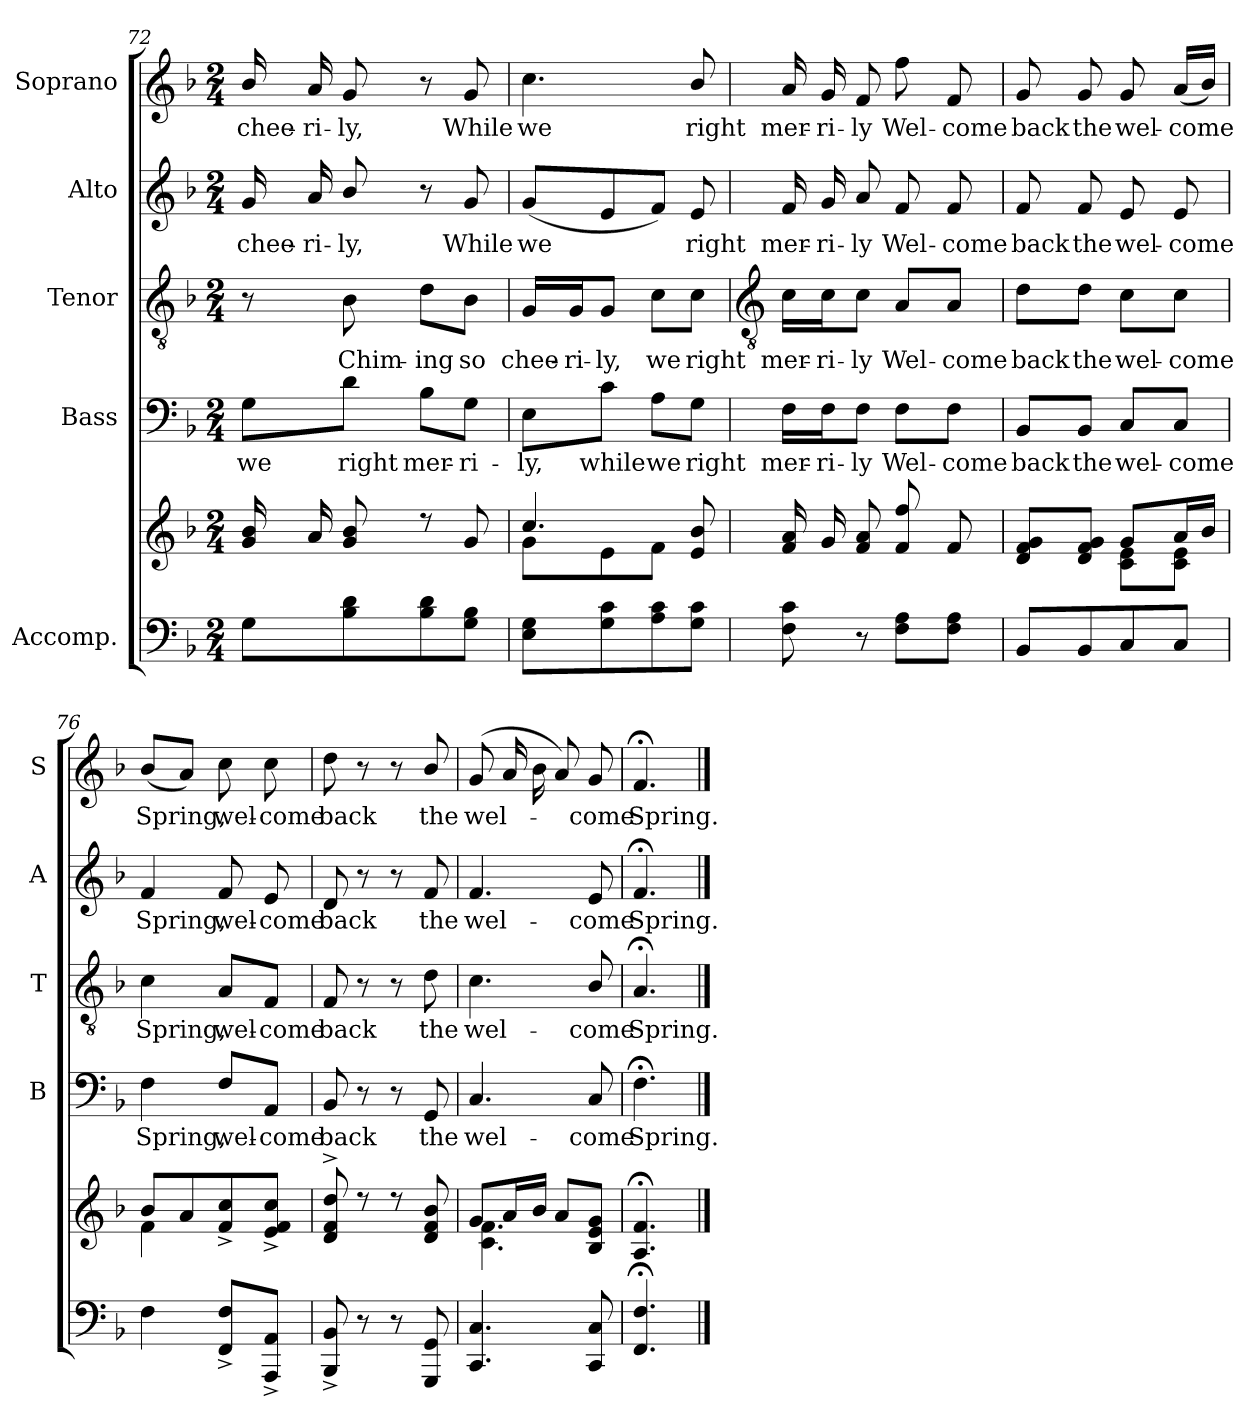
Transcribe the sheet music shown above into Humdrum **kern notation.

**kern	**kern	**kern	**text	**kern	**text	**kern	**text	**kern	**text
*part5	*part5	*part4	*part4	*part3	*part3	*part2	*part2	*part1	*part1
*staff6	*staff5	*staff4	*staff4	*staff3	*staff3	*staff2	*staff2	*staff1	*staff1
*I"Accomp.	*	*I"Bass	*	*I"Tenor	*	*I"Alto	*	*I"Soprano	*
*	*	*I'B	*	*I'T	*	*I'A	*	*I'S	*
*clefF4	*clefG2	*clefF4	*	*clefGv2	*	*clefG2	*	*clefG2	*
*k[b-]	*k[b-]	*k[b-]	*	*k[b-]	*	*k[b-]	*	*k[b-]	*
*F:	*F:	*F:	*	*F:	*	*F:	*	*F:	*
*M2/4	*M2/4	*M2/4	*	*M2/4	*	*M2/4	*	*M2/4	*
=72	=72	=72	=72	=72	=72	=72	=72	=72	=72
*	*^	*	*	*	*	*	*	*	*
!	!	!LO:N:vis=1	!	!LO:LY:b	!	!	!	!LO:LY:b	!	!LO:LY:b
8GL	16g/ 16b-/LL	2ryy	8G\L	we	8r	.	16g	chee-	16b-/	chee-
!	!	!	!	!	!	!	!	!LO:LY:b	!	!LO:LY:b
.	16a	.	.	.	.	.	16a	-ri-	16a	-ri-
!	!	!	!	!LO:LY:b	!	!LO:LY:b	!	!LO:LY:b	!	!LO:LY:b
8B- 8d	8g 8b-J	.	8d\J	right	8B-	Chim-	8b-/	-ly,	8g	-ly,
!	!	!	!	!LO:LY:b	!	!LO:LY:b	!	!	!	!
8B- 8d	8r	.	8B-\L	mer-	8d\L	-ing	8r	.	8r	.
!	!	!	!	!LO:LY:b	!	!LO:LY:b	!	!LO:LY:b	!	!LO:LY:b
8G 8B-J	8g	.	8G\J	-ri-	8B-\J	so	8g	While	8g	While
=73	=73	=73	=73	=73	=73	=73	=73	=73	=73	=73
!	!	!	!	!LO:LY:b	!	!LO:LY:b	!	!LO:LY:b	!	!LO:LY:b
8E 8GL	4.cc/	8g\L	8E\L	-ly,	16G/LL	chee-	(<8gL	we	4.cc	we
!	!	!	!	!	!	!LO:LY:b	!	!	!	!
.	.	.	.	.	16G/J	-ri-	.	.	.	.
!	!	!	!	!LO:LY:b	!	!LO:LY:b	!	!	!	!
8G 8c	.	8e\	8c\J	while	8G/J	-ly,	8e	.	.	.
!	!	!	!	!LO:LY:b	!	!LO:LY:b	!	!	!	!
8A 8c	.	8f\J	8A\L	we	8c\L	we	8fJ)	.	.	.
!	!	!	!	!LO:LY:b	!	!LO:LY:b	!	!LO:LY:b	!	!LO:LY:b
8G 8cJ	8e/ 8b-/	8ryy	8G\J	right	8c\J	right	8e	right	8b-/	right
!!LO:LB:g=z
=74	=74	=74	=74	=74	=74	=74	=74	=74	=74	=74
*	*	*	*	*	*clefGv2	*	*	*	*	*
!	!	!LO:N:vis=1	!	!LO:LY:b	!	!LO:LY:b	!	!LO:LY:b	!	!LO:LY:b
8F 8c	16f 16aLL	2ryy	16F\LL	mer-	16c\LL	mer-	16f	mer-	16a	mer-
!	!	!	!	!LO:LY:b	!	!LO:LY:b	!	!LO:LY:b	!	!LO:LY:b
.	16g	.	16F\J	-ri-	16c\J	-ri-	16g	-ri-	16g	-ri-
!	!	!	!	!LO:LY:b	!	!LO:LY:b	!	!LO:LY:b	!	!LO:LY:b
8r	8f 8aJ	.	8F\J	-ly	8c\J	-ly	8a	-ly	8f	-ly
!	!	!	!	!LO:LY:b	!	!LO:LY:b	!	!LO:LY:b	!	!LO:LY:b
8F 8AL	8f 8ffL	.	8F\L	Wel-	8A/L	Wel-	8f	Wel-	8ff	Wel-
!	!	!	!	!LO:LY:b	!	!LO:LY:b	!	!LO:LY:b	!	!LO:LY:b
8F 8AJ	8fJ	.	8F\J	-come	8A/J	-come	8f	-come	8f	-come
=75	=75	=75	=75	=75	=75	=75	=75	=75	=75	=75
!	!	!	!	!LO:LY:b	!	!LO:LY:b	!	!LO:LY:b	!	!LO:LY:b
8BB-L	8d 8f 8gL	4ryy	8BB-/L	back	8d\L	back	8f	back	8g	back
!	!	!	!	!LO:LY:b	!	!LO:LY:b	!	!LO:LY:b	!	!LO:LY:b
8BB-	8d 8f 8gJ	.	8BB-/J	the	8d\J	the	8f	the	8g	the
!	!	!	!	!LO:LY:b	!	!LO:LY:b	!	!LO:LY:b	!	!LO:LY:b
8C	8gL	8c\ 8e\L	8C/L	wel-	8c\L	wel-	8e	wel-	8g	wel-
!	!	!	!	!LO:LY:b	!	!LO:LY:b	!	!LO:LY:b	!	!LO:LY:b
8CJ	16aL	8c\ 8e\J	8C/J	-come	8c\J	-come	8e	-come	(<16aLL	-come
.	16b-JJ	.	.	.	.	.	.	.	16b-JJ)	.
=76	=76	=76	=76	=76	=76	=76	=76	=76	=76	=76
!	!	!	!	!LO:LY:b	!	!LO:LY:b	!	!LO:LY:b	!	!LO:LY:b
4F	8b-L	4f\	4F	Spring,	4c	Spring,	4f	Spring,	(<8b-L	Spring,
.	8a	.	.	.	.	.	.	.	8aJ)	.
!	!	!	!	!LO:LY:b	!	!LO:LY:b	!	!LO:LY:b	!	!LO:LY:b
8FF^ 8F^L	8f^ 8cc^	4ryy	8F/L	wel-	8A/L	wel-	8f	wel-	8cc	wel-
!	!	!	!	!LO:LY:b	!	!LO:LY:b	!	!LO:LY:b	!	!LO:LY:b
8AAA^ 8AA^J	8e^ 8f^ 8cc^J	.	8AA/J	-come	8F/J	-come	8e	-come	8cc	-come
=77	=77	=77	=77	=77	=77	=77	=77	=77	=77	=77
!	!	!LO:N:vis=1	!	!LO:LY:b	!	!LO:LY:b	!	!LO:LY:b	!	!LO:LY:b
8BBB-^ 8BB-^	8d^ 8f^ 8dd^	2ryy	8BB-	back	8F	back	8d	back	8dd	back
8r	8r	.	8r	.	8r	.	8r	.	8r	.
8r	8r	.	8r	.	8r	.	8r	.	8r	.
!	!	!	!	!LO:LY:b	!	!LO:LY:b	!	!LO:LY:b	!	!LO:LY:b
8GGG 8GG	8d 8f 8b-	.	8GG	the	8d	the	8f	the	8b-/	the
=78	=78	=78	=78	=78	=78	=78	=78	=78	=78	=78
!	!	!	!	!LO:LY:b	!	!LO:LY:b	!	!LO:LY:b	!	!LO:LY:b
4.CC 4.C	8gL	4.c\ 4.f\	4.C	wel-	4.c	wel-	4.f	wel-	(<8gL	wel-
.	16aL	.	.	.	.	.	.	.	16aL	.
.	16b-JJ	.	.	.	.	.	.	.	16b-	.
.	8aL	.	.	.	.	.	.	.	8aJ)	.
!	!	!	!	!LO:LY:b	!	!LO:LY:b	!	!LO:LY:b	!	!LO:LY:b
8CC 8C	8B- 8e 8gJ	8ryy	8C	-come	8B-/	-come	8e	-come	8g	come
=79	=79	=79	=79	=79	=79	=79	=79	=79	=79	=79
!	!	!	!	!LO:LY:b	!	!LO:LY:b	!	!LO:LY:b	!	!LO:LY:b
4.FF; 4.F;	4.A;< 4.f;<	4.ryy	4.F;<	Spring.	4.A;<	Spring.	4.f;<	Spring.	4.f;<	Spring.
*	*v	*v	*	*	*	*	*	*	*	*
==	==	==	==	==	==	==	==	==	==
*-	*-	*-	*-	*-	*-	*-	*-	*-	*-
